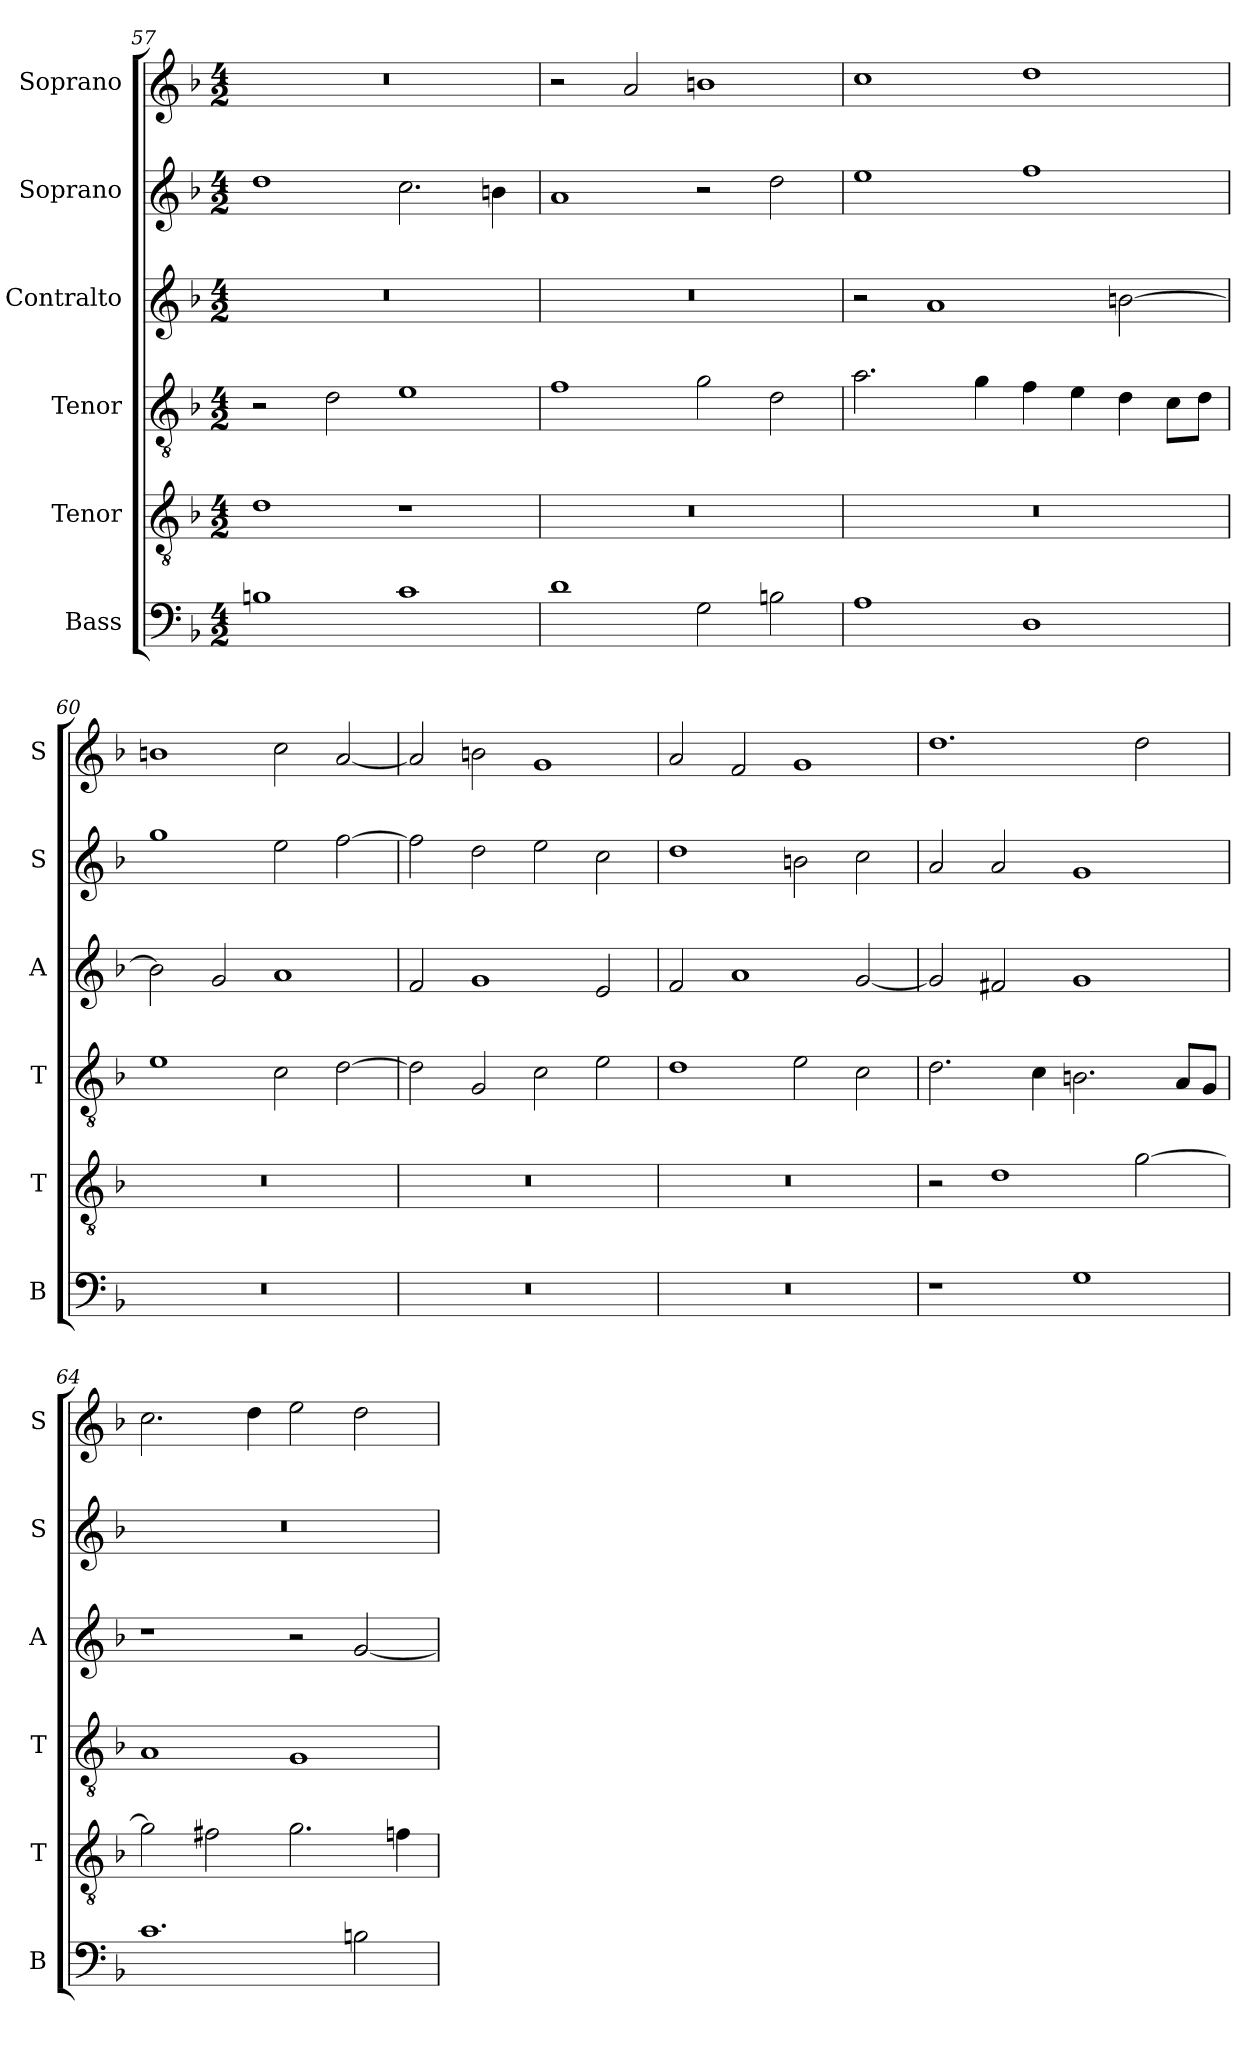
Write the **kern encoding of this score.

**kern	**kern	**kern	**kern	**kern	**kern
*part6	*part5	*part4	*part3	*part2	*part1
*staff6	*staff5	*staff4	*staff3	*staff2	*staff1
*I"Bass	*I"Tenor	*I"Tenor	*I"Contralto	*I"Soprano	*I"Soprano
*I'B	*I'T	*I'T	*I'A	*I'S	*I'S
*clefF4	*clefGv2	*clefGv2	*clefG2	*clefG2	*clefG2
*k[b-]	*k[b-]	*k[b-]	*k[b-]	*k[b-]	*k[b-]
*M4/2	*M4/2	*M4/2	*M4/2	*M4/2	*M4/2
=57	=57	=57	=57	=57	=57
1Bn	1d	2r	0r	1dd	0r
.	.	2d	.	.	.
1c	1r	1e	.	2.cc	.
.	.	.	.	4bn	.
=58	=58	=58	=58	=58	=58
1d	0r	1f	0r	1a	2r
.	.	.	.	.	2a
2G	.	2g	.	2r	1bn
2Bn	.	2d	.	2dd	.
=59	=59	=59	=59	=59	=59
1A	0r	2.a	2r	1ee	1cc
.	.	.	1a	.	.
.	.	4g	.	.	.
1D	.	4f	.	1ff	1dd
.	.	4e	.	.	.
.	.	4d	[2bn	.	.
.	.	8c\L	.	.	.
.	.	8d\J	.	.	.
=60	=60	=60	=60	=60	=60
0r	0r	1e	2b]	1gg	1bn
.	.	.	2g	.	.
.	.	2c	1a	2ee	2cc
.	.	[2d	.	[2ff	[2a
=61	=61	=61	=61	=61	=61
0r	0r	2d]	2f	2ff]	2a]
.	.	2G	1g	2dd	2bn
.	.	2c	.	2ee	1g
.	.	2e	2e	2cc	.
=62	=62	=62	=62	=62	=62
0r	0r	1d	2f	1dd	2a
.	.	.	1a	.	2f
.	.	2e	.	2bn	1g
.	.	2c	[2g	2cc	.
=63	=63	=63	=63	=63	=63
1r	2r	2.d	2g]	2a	1.dd
.	1d	.	2f#X	2a	.
.	.	4c	.	.	.
1G	.	2.Bn	1g	1g	.
.	[2g	.	.	.	2dd
.	.	8A/L	.	.	.
.	.	8G/J	.	.	.
=64	=64	=64	=64	=64	=64
1.c	2g]	1A	1r	0r	2.cc
.	2f#X	.	.	.	.
.	.	.	.	.	4dd
.	2.g	1G	2r	.	2ee
2Bn	.	.	[2g	.	2dd
.	4fn	.	.	.	.
=	=	=	=	=	=
*-	*-	*-	*-	*-	*-
